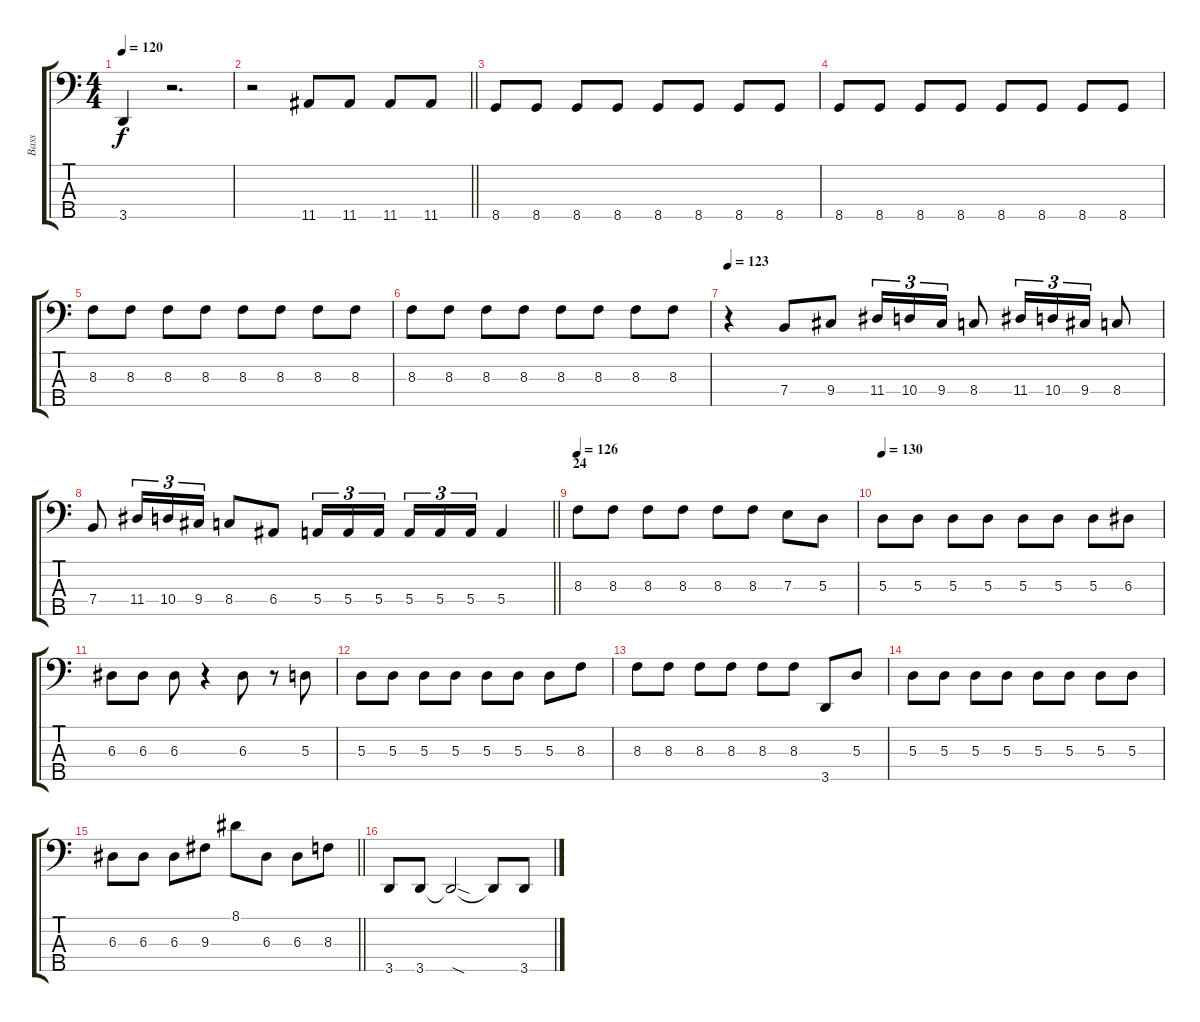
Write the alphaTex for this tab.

\track ("Bass" "Bass") {instrument electricbassfinger}
\staff {score tabs}
\tuning (G2 D2 A1 E1 B0) {hide}
\ts (4 4)
\tempo 120
\clef f4
\ks c
3.5.4{dy f} r.2{d} |
\barLineRight lightlight
r.2 11.5.8 11.5.8 11.5.8 11.5.8 |
\section ("" "")
8.5.8 8.5.8 8.5.8 8.5.8 8.5.8 8.5.8 8.5.8 8.5.8 |
8.5.8 8.5.8 8.5.8 8.5.8 8.5.8 8.5.8 8.5.8 8.5.8 |
8.3.8 8.3.8 8.3.8 8.3.8 8.3.8 8.3.8 8.3.8 8.3.8 |
8.3.8 8.3.8 8.3.8 8.3.8 8.3.8 8.3.8 8.3.8 8.3.8 |
\tempo 123
r.4 7.4.8 9.4.8 11.4.16{tu (3 2)} 10.4.16{tu (3 2)} 9.4.16{tu (3 2)} 8.4.8 11.4.16{tu (3 2)} 10.4.16{tu (3 2)} 9.4.16{tu (3 2)} 8.4.8 |
\barLineRight lightlight
7.4.8 11.4.16{tu (3 2)} 10.4.16{tu (3 2)} 9.4.16{tu (3 2)} 8.4.8 6.4.8 5.4.16{tu (3 2)} 5.4.16{tu (3 2)} 5.4.16{tu (3 2) beam splitsecondary} 5.4.16{tu (3 2)} 5.4.16{tu (3 2)} 5.4.16{tu (3 2)} 5.4.4 |
\section ("" "24")
\tempo 126
8.3.8 8.3.8 8.3.8 8.3.8 8.3.8 8.3.8 7.3.8 5.3.8 |
\tempo 130
5.3.8 5.3.8 5.3.8 5.3.8 5.3.8 5.3.8 5.3.8 6.3.8 |
6.3.8 6.3.8 6.3.8 r.4 6.3.8 r.8 5.3.8 |
5.3.8 5.3.8 5.3.8 5.3.8 5.3.8 5.3.8 5.3.8 8.3.8 |
8.3.8 8.3.8 8.3.8 8.3.8 8.3.8 8.3.8 3.5.8 5.3.8 |
5.3.8 5.3.8 5.3.8 5.3.8 5.3.8 5.3.8 5.3.8 5.3.8 |
\barLineRight lightlight
6.3.8 6.3.8 6.3.8 9.3.8 8.1.8 6.3.8 6.3.8 8.3.8 |
\section ("" "")
3.5.8 3.5.8 3.5{sod t}.2 3.5{t}.8 3.5.8
